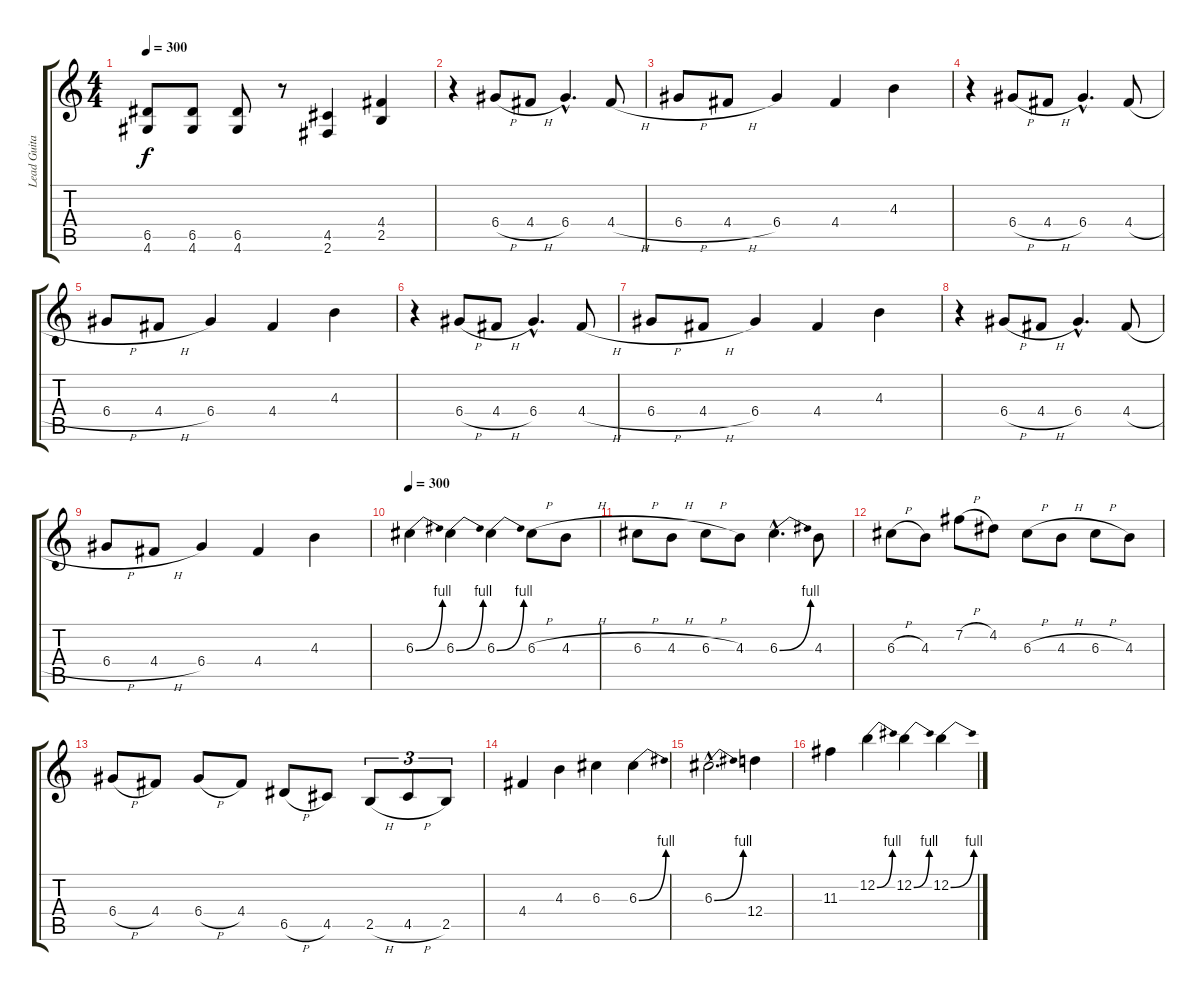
\track ("Lead Guitar" "Lead Guita") {instrument overdrivenguitar}
\staff {score tabs}
\tuning (E4 B3 G3 D3 A2 E2) {hide}
\ts (4 4)
\tempo 300
\clef g2
\ks c
(6.5 4.6).8{dy f} (6.5 4.6).8 (6.5 4.6).8 r.8 (4.5 2.6).4 (4.4 2.5).4 |
r.4 6.4{h}.8 4.4{h}.8 6.4{hac}.4{d} 4.4{h}.8 |
6.4{h}.8 4.4{h}.8 6.4.4 4.4.4 4.3.4 |
r.4 6.4{h}.8 4.4{h}.8 6.4{hac}.4{d} 4.4{h}.8 |
6.4{h}.8 4.4{h}.8 6.4.4 4.4.4 4.3.4 |
r.4 6.4{h}.8 4.4{h}.8 6.4{hac}.4{d} 4.4{h}.8 |
6.4{h}.8 4.4{h}.8 6.4.4 4.4.4 4.3.4 |
r.4 6.4{h}.8 4.4{h}.8 6.4{hac}.4{d} 4.4{h}.8 |
6.4{h}.8 4.4{h}.8 6.4.4 4.4.4 4.3.4 |
\tempo 300
6.3{be (bend 0 0 60 4)}.4 6.3{be (bend 0 0 60 4)}.4 6.3{be (bend 0 0 60 4)}.4 6.3{h}.8 4.3{h}.8 |
6.3{h}.8 4.3{h}.8 6.3{h}.8 4.3.8 6.3{be (bend 0 0 60 4) hac}.4{d} 4.3.8 |
6.3{h}.8 4.3.8 7.2{h}.8 4.2.8 6.3{h}.8 4.3{h}.8 6.3{h}.8 4.3.8 |
6.4{h}.8 4.4.8 6.4{h}.8 4.4.8 6.5{h}.8 4.5.8 2.5{h}.8{tu (3 2)} 4.5{h}.8{tu (3 2)} 2.5.8{tu (3 2)} |
4.4.4 4.3.4 6.3.4 6.3{be (bend 0 0 60 4)}.4 |
6.3{be (bend 0 0 60 4) hac}.2{d} 12.4.4 |
11.3.4 12.2{be (bend 0 0 60 4)}.4 12.2{be (bend 0 0 60 4)}.4 12.2{be (bend 0 0 60 4)}.4
